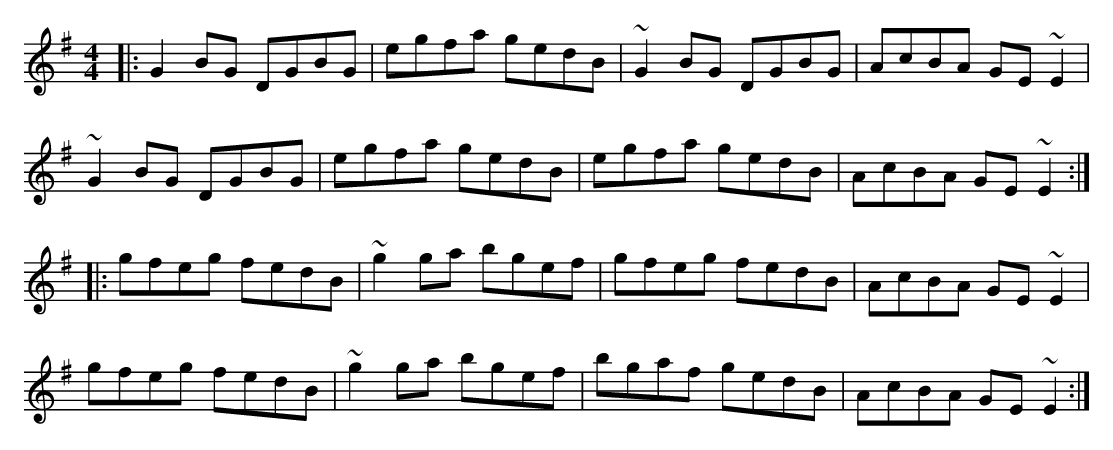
X:1
M:4/4
K:G
|:G2 BG DGBG|egfa gedB|~G2 BG DGBG|AcBA GE ~E2|
~G2 BG DGBG|egfa gedB|egfa gedB|AcBA GE ~E2:|
|:gfeg fedB|~g2 ga bgef|gfeg fedB|AcBA GE ~E2|
gfeg fedB|~g2 ga bgef|bgaf gedB|AcBA GE ~E2:|
